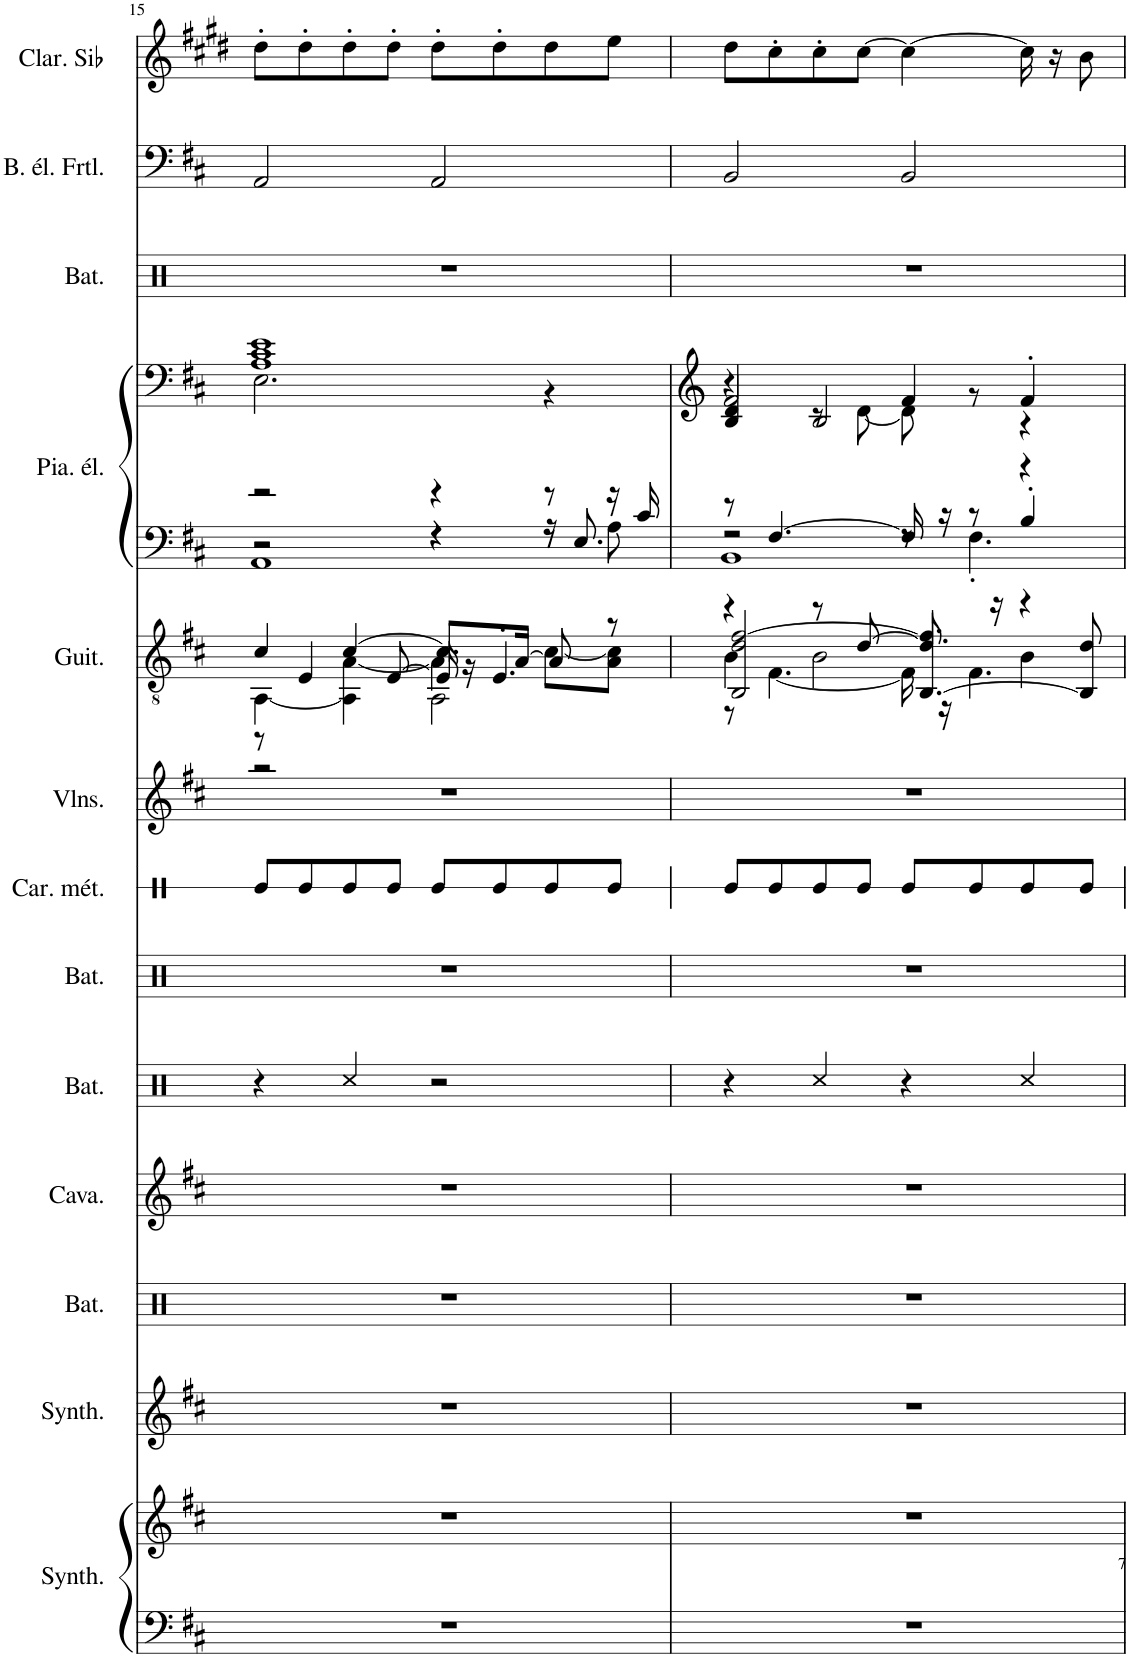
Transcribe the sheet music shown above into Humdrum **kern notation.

**kern	**kern	**kern	**kern	**kern	**kern	**kern	**kern	**kern	**kern	**kern	**kern	**kern	**kern	**kern
*part13	*part13	*part12	*part11	*part10	*part9	*part8	*part7	*part6	*part5	*part4	*part4	*part3	*part2	*part1
*staff15	*staff14	*staff13	*staff12	*staff11	*staff10	*staff9	*staff8	*staff7	*staff6	*staff5	*staff4	*staff3	*staff2	*staff1
*I"Synthétiseur Pad, nappe	*	*I"Synthétiseur d'effets, pont	*I"Batterie, grillon	*I"Cavaquinho, guitare solo	*I"Batterie, RS	*I"Batterie, Toms	*I"Carillon en métal, Shaker	*I"Violons, cordes	*I"Guitare acoustique, acc guitar	*I"Piano électrique, rhodes	*	*I"Batterie, percussions	*I"Basse électrique fretless, Basse fretless	*I"Clarinette en Sib
*I'Synth.	*	*I'Synth.	*I'Bat.	*I'Cava.	*I'Bat.	*I'Bat.	*I'Car. mét.	*I'Vlns.	*I'Guit.	*I'Pia. él.	*	*I'Bat.	*I'B. él. Frtl.	*I'Clar. Sib
!!LO:PB:g=z
*clefF4	*clefG2	*clefG2	*clefX	*clefG2	*clefX	*clefX	*clefX	*clefG2	*clefGv2	*clefG2	*clefG2	*clefX	*clefF4	*clefG2
*	*	*	*	*	*	*	*	*	*	*	*	*	*Trd7c12	*Trd1c2
*k[f#c#]	*k[f#c#]	*k[f#c#]	*k[]	*k[f#c#]	*k[]	*k[]	*k[]	*k[f#c#]	*k[f#c#]	*k[f#c#]	*k[f#c#]	*k[]	*k[f#c#]	*k[f#c#g#d#]
*M4/4	*M4/4	*M4/4	*M4/4	*M4/4	*M4/4	*M4/4	*M4/4	*M4/4	*M4/4	*M4/4	*M4/4	*M4/4	*M4/4	*M4/4
=15	=15	=15	=15	=15	=15	=15	=15	=15	=15	=15	=15	=15	=15	=15
*	*	*	*	*	*	*	*	*	*^	*^	*^	*	*	*
*	*	*	*	*	*	*	*	*	*	*^	*	*^	*	*	*	*	*
*	*	*	*	*	*	*	*	*	*	*	*^	*	*	*^	*	*	*	*	*
1r	1r	1r	1r	1r	4r	1r	8Re/L	1r	4c#/	[4AA\	8r	2r	2r	2r	2r	1AA	1A 1c# 1e	2.E\	1r	2AA/	8dd#'\L
.	.	.	.	.	.	.	8Re/	.	.	.	4E/	.	.	.	.	.	.	.	.	.	8dd#'\
.	.	.	.	.	4Rcc/	.	8Re/	.	[4c#/	4AA\] [4A\	.	.	.	.	.	.	.	.	.	.	8dd#'\
.	.	.	.	.	.	.	8Re/J	.	.	.	[8E/	.	.	.	.	.	.	.	.	.	8dd#'\J
.	.	.	.	.	2r	.	8Re/L	.	8.c#/L]	4A\]	16E/]	2AA\	4r	4r	4r	.	.	.	.	2AA/	8dd#'\L
.	.	.	.	.	.	.	.	.	.	.	16r	.	.	.	.	.	.	.	.	.	.
.	.	.	.	.	.	.	8Re/	.	.	.	4.E'/	.	.	.	.	.	.	.	.	.	8dd#'\
.	.	.	.	.	.	.	.	.	[16A/Jk	.	.	.	.	.	.	.	.	.	.	.	.
.	.	.	.	.	.	.	8Re/	.	8A/]	[8c#\L	.	.	8r	8r	16r	.	.	4r	.	.	8dd#\
.	.	.	.	.	.	.	.	.	.	.	.	.	.	.	8.E/	.	.	.	.	.	.
.	.	.	.	.	.	.	8Re/J	.	8r	8A\ 8c#\]J	.	.	16r	8A\	.	.	.	.	.	.	8ee\J
.	.	.	.	.	.	.	.	.	.	.	.	.	16c#/	.	.	.	.	.	.	.	.
*	*	*	*	*	*	*	*	*	*	*	*	*	*	*	*v	*v	*	*	*	*	*
=16	=16	=16	=16	=16	=16	=16	=16	=16	=16	=16	=16	=16	=16	=16	=16	=16	=16	=16	=16	=16
*	*	*	*	*	*	*	*	*	*	*	*	*	*	*	*	*	*^	*	*	*
1r	1r	1r	1r	1r	4r	1r	8Re/L	1r	4r	4B\	2BB/ 2d/ [2f#/	8r	8r	2r	1BB	2f#/	4r	4B/ 4d/	1r	2BB/	8dd#\L
.	.	.	.	.	.	.	8Re/	.	.	.	.	[4.F#\	[4.F#/	.	.	.	.	.	.	.	8cc#'\
.	.	.	.	.	4Rcc/	.	8Re/	.	8r	2B\	.	.	.	.	.	.	8r	2B/	.	.	8cc#'\
.	.	.	.	.	.	.	8Re/J	.	[8d/	.	.	.	.	.	.	.	[8d\	.	.	.	[8cc#\J
.	.	.	.	.	4r	.	8Re/L	.	8.d/]	.	[4.BB/ 4.f#/]	16F#\]	16F#/]	8r	.	4f#/	8d\]	.	.	2BB/	4cc#\_
.	.	.	.	.	.	.	.	.	.	.	.	16r	16r	.	.	.	.	.	.	.	.
.	.	.	.	.	.	.	8Re/	.	.	.	.	4.F#\	8r	4.F#'\	.	.	8r	.	.	.	.
.	.	.	.	.	.	.	.	.	16r	.	.	.	.	.	.	.	.	.	.	.	.
.	.	.	.	.	4Rcc/	.	8Re/	.	4r	4B\	.	.	4B'/	.	.	4f#'/	4r	4r	.	.	16cc#\]
.	.	.	.	.	.	.	.	.	.	.	.	.	.	.	.	.	.	.	.	.	16r
.	.	.	.	.	.	.	8Re/J	.	.	.	8BB/] 8d/	.	.	.	.	.	.	.	.	.	8b\
*	*	*	*	*	*	*	*	*	*v	*v	*v	*v	*	*	*	*	*	*	*	*	*
*	*	*	*	*	*	*	*	*	*	*v	*v	*v	*	*	*	*	*	*
*	*	*	*	*	*	*	*	*	*	*	*v	*v	*v	*	*	*
=	=	=	=	=	=	=	=	=	=	=	=	=	=	=
*-	*-	*-	*-	*-	*-	*-	*-	*-	*-	*-	*-	*-	*-	*-
